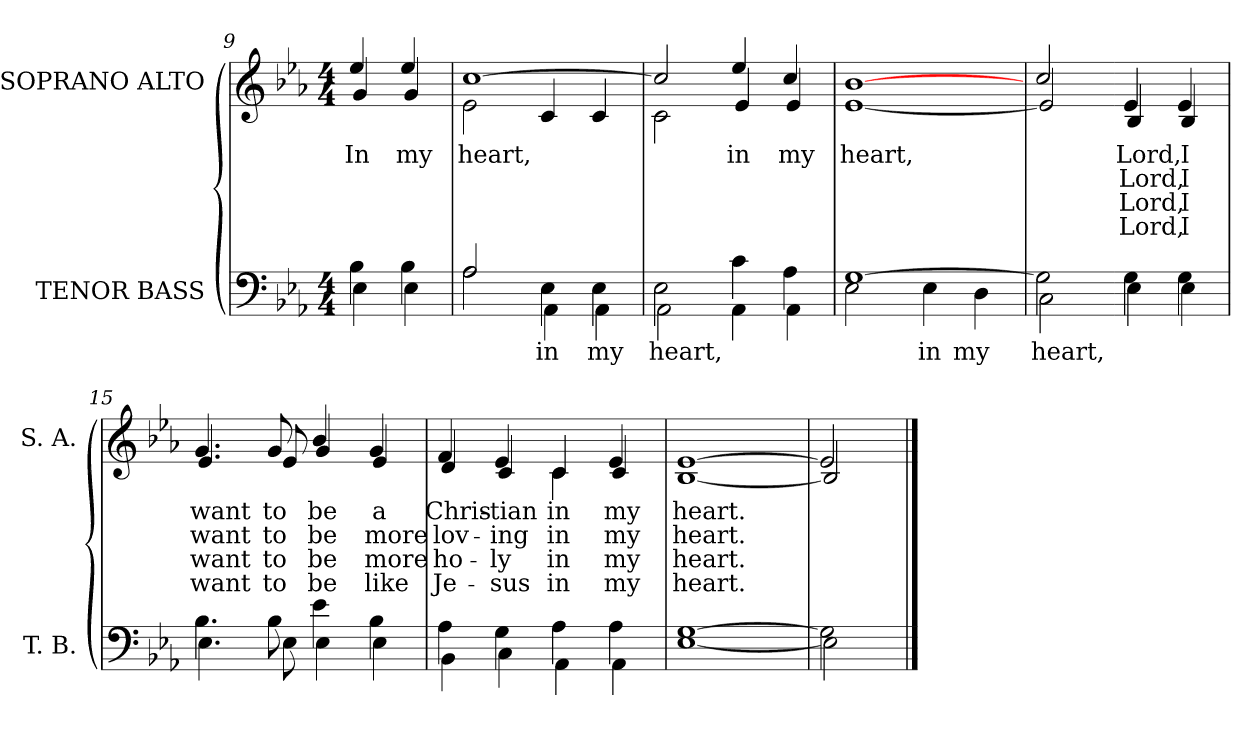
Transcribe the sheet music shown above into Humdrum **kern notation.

**kern	**text	**kern	**text	**text	**text	**text
*part2	*part2	*part1	*part1	*part1	*part1	*part1
*staff2	*staff2	*staff1	*staff1	*staff1	*staff1	*staff1
*I"TENOR BASS	*	*I"SOPRANO ALTO	*	*	*	*
*I'T. B.	*	*I'S. A.	*	*	*	*
!!LO:LB:g=z
*clefF4	*	*clefG2	*	*	*	*
*k[b-e-a-]	*	*k[b-e-a-]	*	*	*	*
*E-:	*	*E-:	*	*	*	*
*M4/4	*	*M4/4	*	*	*	*
=9	=9	=9	=9	=9	=9	=9
*^	*	*	*	*	*	*
!	!	!	!	!LO:LY:b:color=#000000	!	!	!
*	*	*	*^	*	*	*	*
4B-i\	4E-i\	.	4ee-i/	4gi/	In	.	.	.
!	!	!	!	!	!LO:LY:b:color=#000000	!	!	!
4B-i\	4E-i\	.	4ee-i/	4gi/	my	.	.	.
=10	=10	=10	=10	=10	=10	=10	=10	=10
!	!	!	!	!	!LO:LY:b:color=#000000	!	!	!
2A-i/	2A-i\	.	[1cci	2e-i\	heart,	.	.	.
!	!	!LO:LY:a:color=#000000	!	!	!	!	!	!
4E-i\	4AA-i\	in	.	4ci/	.	.	.	.
!	!	!LO:LY:a:color=#000000	!	!	!	!	!	!
4E-i\	4AA-i\	my	.	4ci/	.	.	.	.
=11	=11	=11	=11	=11	=11	=11	=11	=11
!	!	!LO:LY:a:color=#000000	!	!	!	!	!	!
2E-i\	2AA-i\	heart,	2cci/]	2ci\	.	.	.	.
!	!	!	!	!	!LO:LY:b:color=#000000	!	!	!
4ci\	4AA-i\	.	4ee-i/	4e-i/	in	.	.	.
!	!	!	!	!	!LO:LY:b:color=#000000	!	!	!
4A-i\	4AA-i\	.	4cci/	4e-i/	my	.	.	.
=12	=12	=12	=12	=12	=12	=12	=12	=12
!	!	!	!	!	!LO:LY:b:color=#000000	!	!	!
[1Gi	2E-i\	.	[1b-i	[1e-i	heart,	.	.	.
!	!	!LO:LY:a:color=#000000	!	!	!	!	!	!
.	4E-i\	in	.	.	.	.	.	.
!	!	!LO:LY:a:color=#000000	!	!	!	!	!	!
.	4Di\	my	.	.	.	.	.	.
=13	=13	=13	=13	=13	=13	=13	=13	=13
!	!	!LO:LY:a:color=#000000	!	!	!	!	!	!
2Gi\]	2Ci\	heart,	2cci/	2e-i/]	.	.	.	.
!!LO:LB:g=z	!!
=14-	=14-	=14-	=14-	=14-	=14-	=14-	=14-	=14-
!	!	!	!	!	!LO:LY:b:color=#000000	!LO:LY:b:color=#000000	!LO:LY:b:color=#000000	!LO:LY:b:color=#000000
4Gi\	4E-i\	.	4e-i/	4B-i/	Lord,	Lord,	Lord,	Lord,
!	!	!	!	!	!LO:LY:b:color=#000000	!LO:LY:b:color=#000000	!LO:LY:b:color=#000000	!LO:LY:b:color=#000000
4Gi\	4E-i\	.	4e-i/	4B-i/	I	I	I	I
=15	=15	=15	=15	=15	=15	=15	=15	=15
!	!	!	!	!	!LO:LY:b:color=#000000	!LO:LY:b:color=#000000	!LO:LY:b:color=#000000	!LO:LY:b:color=#000000
4.B-i\	4.E-i\	.	4.gi/	4.e-i/	want	want	want	want
!	!	!	!	!	!LO:LY:b:color=#000000	!LO:LY:b:color=#000000	!LO:LY:b:color=#000000	!LO:LY:b:color=#000000
8B-i\	8E-i\	.	8gi/	8e-i/	to	to	to	to
!	!	!	!	!	!LO:LY:b:color=#000000	!LO:LY:b:color=#000000	!LO:LY:b:color=#000000	!LO:LY:b:color=#000000
4e-i\	4E-i\	.	4b-i/	4gi/	be	be	be	be
!	!	!	!	!	!LO:LY:b:color=#000000	!LO:LY:b:color=#000000	!LO:LY:b:color=#000000	!LO:LY:b:color=#000000
4B-i\	4E-i\	.	4gi/	4e-i/	a	more	more	like
=16	=16	=16	=16	=16	=16	=16	=16	=16
!	!	!	!	!	!LO:LY:b:color=#000000	!LO:LY:b:color=#000000	!LO:LY:b:color=#000000	!LO:LY:b:color=#000000
4A-i\	4BB-i\	.	4fi/	4di/	Chris-	lov-	ho-	Je-
!	!	!	!	!	!LO:LY:b:color=#000000	!LO:LY:b:color=#000000	!LO:LY:b:color=#000000	!LO:LY:b:color=#000000
4Gi\	4Ci\	.	4e-i/	4ci/	-tian	-ing	-ly	-sus
!	!	!	!	!	!LO:LY:b:color=#000000	!LO:LY:b:color=#000000	!LO:LY:b:color=#000000	!LO:LY:b:color=#000000
4A-i\	4AA-i\	.	4ci/	4ci\	in	in	in	in
!	!	!	!	!	!LO:LY:b:color=#000000	!LO:LY:b:color=#000000	!LO:LY:b:color=#000000	!LO:LY:b:color=#000000
4A-i\	4AA-i\	.	4e-i/	4ci/	my	my	my	my
=17	=17	=17	=17	=17	=17	=17	=17	=17
!	!	!	!	!	!LO:LY:b:color=#000000	!LO:LY:b:color=#000000	!LO:LY:b:color=#000000	!LO:LY:b:color=#000000
[1Gi	[1E-i	.	[1e-i	[1B-i	heart.	heart.	heart.	heart.
=18	=18	=18	=18	=18	=18	=18	=18	=18
2Gi\]	2E-i\]	.	2e-i/]	2B-i/]	.	.	.	.
*v	*v	*	*	*	*	*	*	*
*	*	*v	*v	*	*	*	*
==	==	==	==	==	==	==
*-	*-	*-	*-	*-	*-	*-
